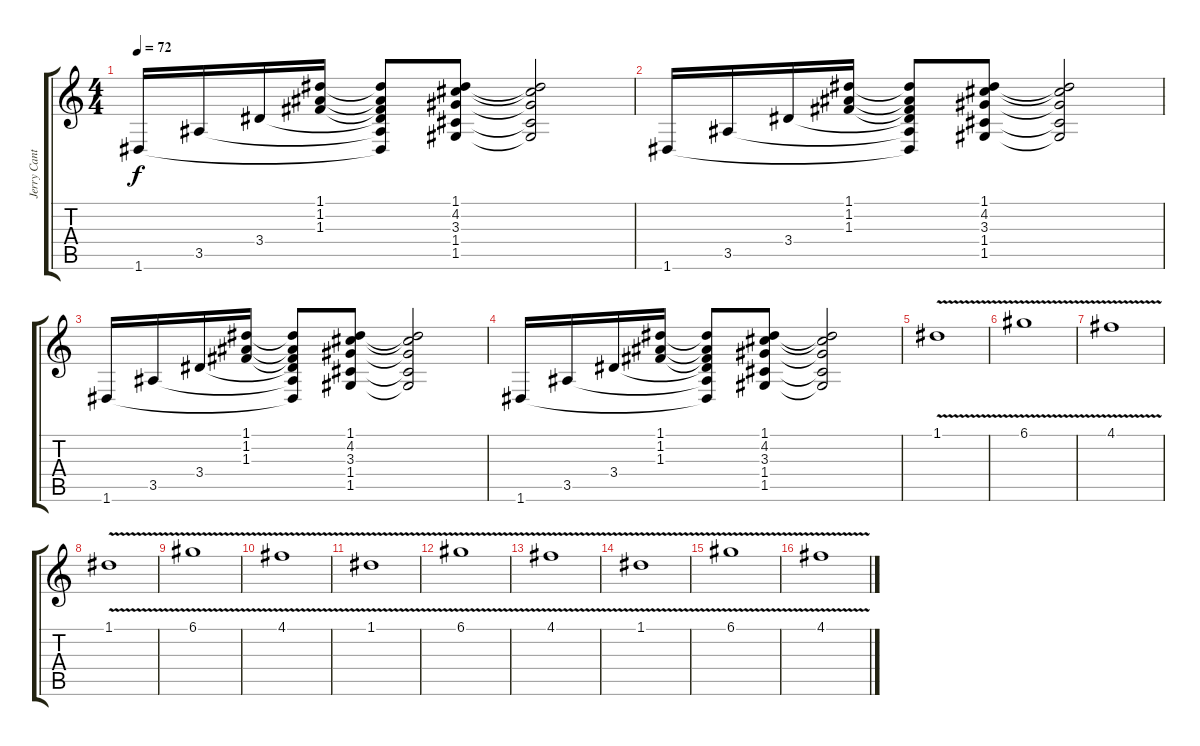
\track ("Jerry Cantrell - Guitar 3 - Acoustic" "Jerry Cant") {instrument acousticguitarnylon}
\staff {score tabs}
\tuning (D4 A3 F3 C3 G2 D2) {hide}
\ts (4 4)
\tempo 72
\clef g2
\ks c
1.6.16{dy f} 3.5.16 3.4.16 (1.1 1.2 1.3).16 (1.1{t} 1.2{t} 1.3{t} 3.4{t} 3.5{t} 1.6{t}).8 (1.1 4.2 3.3 1.4 1.5).8 (1.1{t} 4.2{t} 3.3{t} 1.4{t} 1.5{t}).2 |
1.6.16 3.5.16 3.4.16 (1.1 1.2 1.3).16 (1.1{t} 1.2{t} 1.3{t} 3.4{t} 3.5{t} 1.6{t}).8 (1.1 4.2 3.3 1.4 1.5).8 (1.1{t} 4.2{t} 3.3{t} 1.4{t} 1.5{t}).2 |
1.6.16 3.5.16 3.4.16 (1.1 1.2 1.3).16 (1.1{t} 1.2{t} 1.3{t} 3.4{t} 3.5{t} 1.6{t}).8 (1.1 4.2 3.3 1.4 1.5).8 (1.1{t} 4.2{t} 3.3{t} 1.4{t} 1.5{t}).2 |
1.6.16 3.5.16 3.4.16 (1.1 1.2 1.3).16 (1.1{t} 1.2{t} 1.3{t} 3.4{t} 3.5{t} 1.6{t}).8 (1.1 4.2 3.3 1.4 1.5).8 (1.1{t} 4.2{t} 3.3{t} 1.4{t} 1.5{t}).2 |
1.1{v}.1{volume 12 instrument overdrivenguitar} |
6.1{v}.1 |
4.1{v}.1 |
1.1{v}.1{volume 12 instrument overdrivenguitar} |
6.1{v}.1 |
4.1{v}.1 |
1.1{v}.1{volume 12 instrument overdrivenguitar} |
6.1{v}.1 |
4.1{v}.1 |
1.1{v}.1{volume 12 instrument overdrivenguitar} |
6.1{v}.1 |
4.1{v}.1
